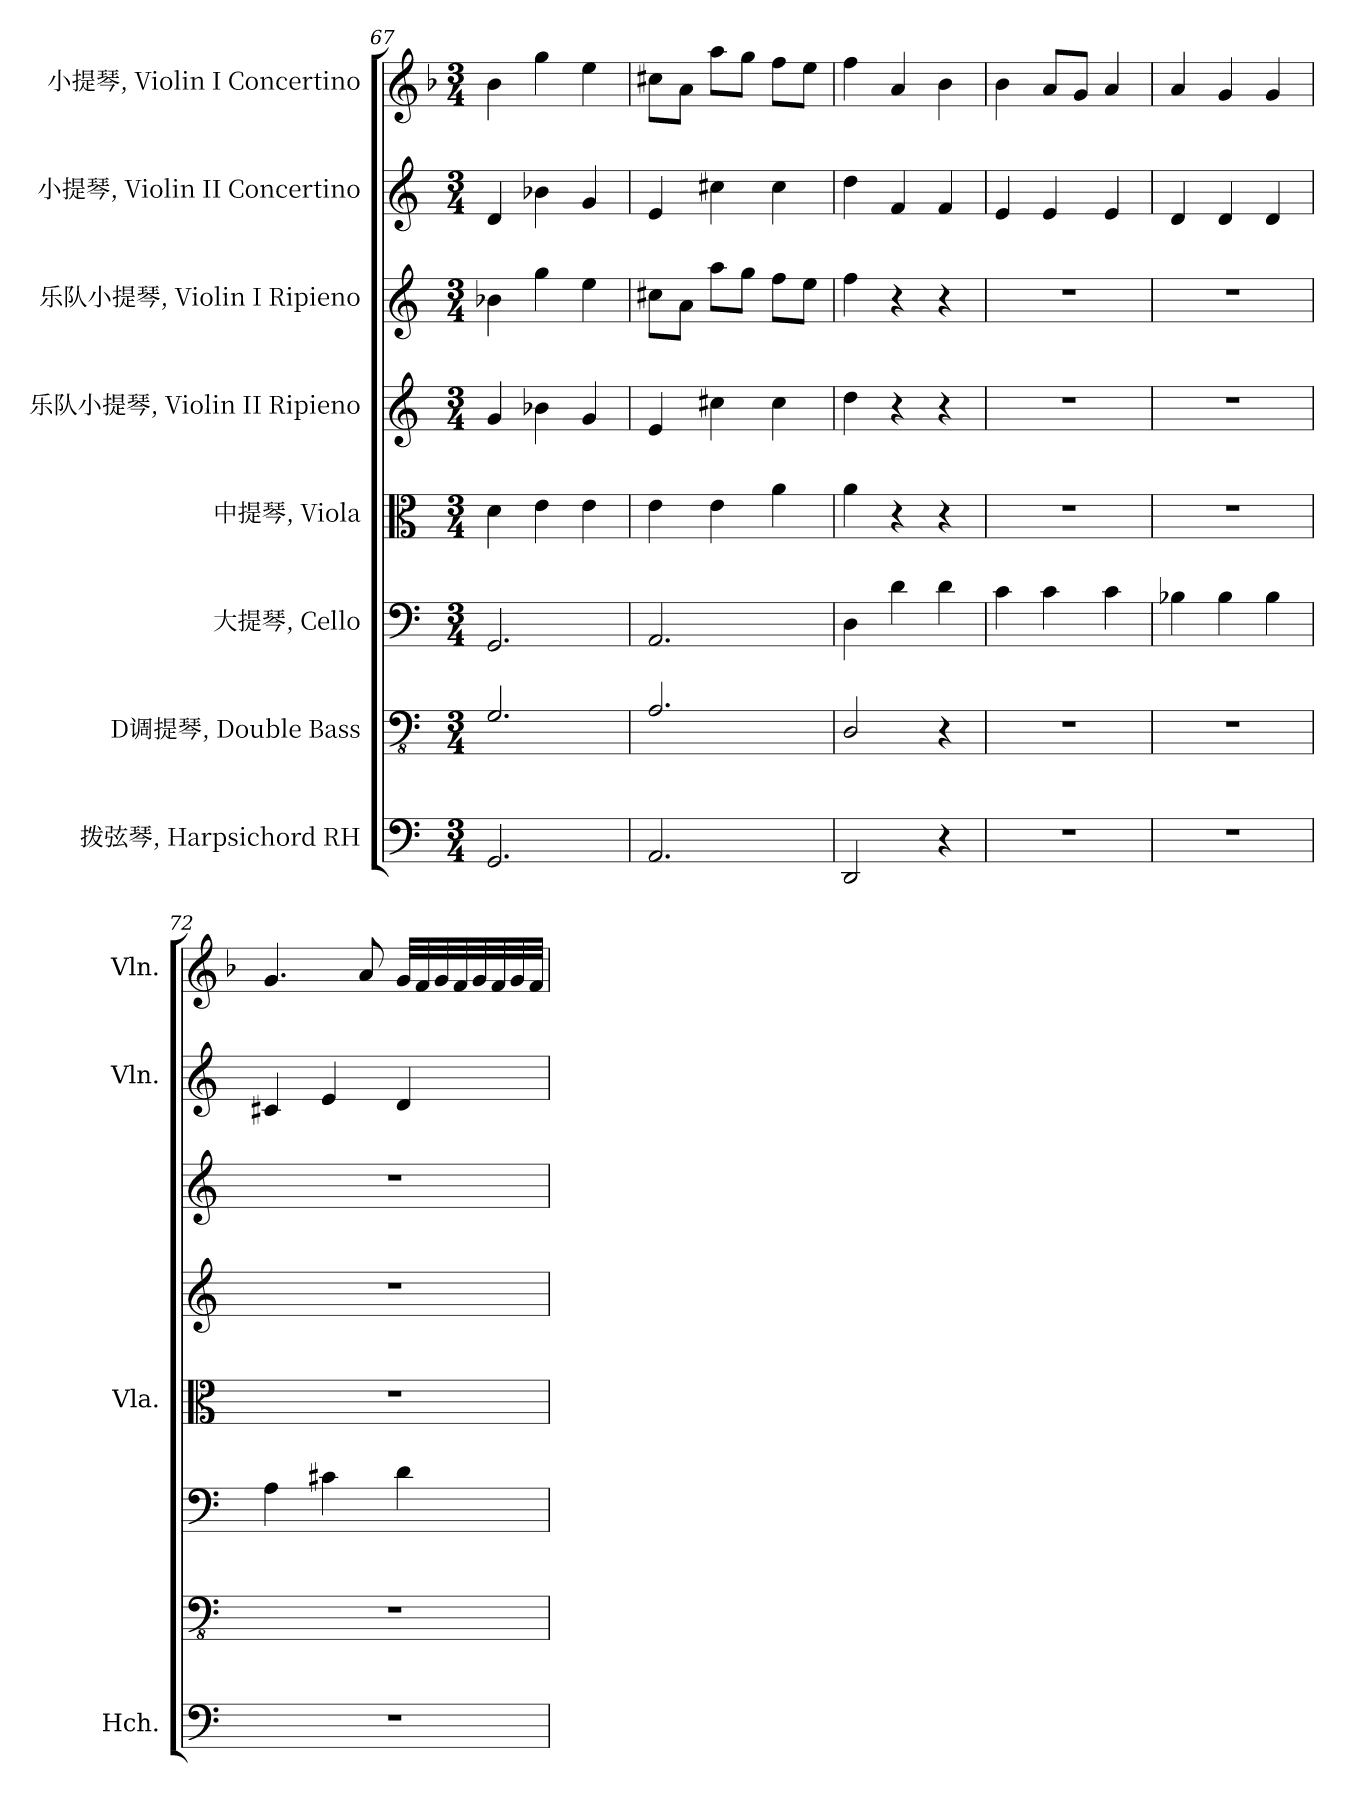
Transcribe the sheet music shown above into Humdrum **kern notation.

**kern	**kern	**kern	**kern	**kern	**kern	**kern	**kern
*part8	*part7	*part6	*part5	*part4	*part3	*part2	*part1
*staff8	*staff7	*staff6	*staff5	*staff4	*staff3	*staff2	*staff1
*I"拨弦琴, Harpsichord RH	*I"D调提琴, Double Bass	*I"大提琴, Cello	*I"中提琴, Viola	*I"乐队小提琴, Violin II Ripieno	*I"乐队小提琴, Violin I Ripieno	*I"小提琴, Violin II Concertino	*I"小提琴, Violin I Concertino
*I'Hch.	*	*	*I'Vla.	*	*	*I'Vln.	*I'Vln.
*clefF4	*clefFv4	*clefF4	*clefC3	*clefG2	*clefG2	*clefG2	*clefG2
*	*ITrd7c12	*	*	*	*	*	*
*k[]	*k[]	*k[]	*k[]	*k[]	*k[]	*k[]	*k[b-]
*M3/4	*M3/4	*M3/4	*M3/4	*M3/4	*M3/4	*M3/4	*M3/4
=67	=67	=67	=67	=67	=67	=67	=67
2.GG/	2.GGG/	2.GG/	4d\	4g/	4b-X\	4d/	4b-\
.	.	.	4e\	4b-X\	4gg\	4b-X\	4gg\
.	.	.	4e\	4g/	4ee\	4g/	4ee\
!!LO:PB:g=z
=68	=68	=68	=68	=68	=68	=68	=68
2.AA/	2.AAA/	2.AA/	4e\	4e/	8cc#X\L	4e/	8cc#X\L
.	.	.	.	.	8a\J	.	8a\J
.	.	.	4e\	4cc#X\	8aa\L	4cc#X\	8aa\L
.	.	.	.	.	8gg\J	.	8gg\J
.	.	.	4a\	4cc#\	8ff\L	4cc#\	8ff\L
.	.	.	.	.	8ee\J	.	8ee\J
=69	=69	=69	=69	=69	=69	=69	=69
2DD/	2DDD/	4D\	4a\	4dd\	4ff\	4dd\	4ff\
.	.	4d\	4r	4r	4r	4f/	4a/
4r	4r	4d\	4r	4r	4r	4f/	4b-\
=70	=70	=70	=70	=70	=70	=70	=70
2.r	2.r	4c\	2.r	2.r	2.r	4e/	4b-\
.	.	4c\	.	.	.	4e/	8a/L
.	.	.	.	.	.	.	8g/J
.	.	4c\	.	.	.	4e/	4a/
=71	=71	=71	=71	=71	=71	=71	=71
2.r	2.r	4B-X\	2.r	2.r	2.r	4d/	4a/
.	.	4B-\	.	.	.	4d/	4g/
.	.	4B-\	.	.	.	4d/	4g/
=72	=72	=72	=72	=72	=72	=72	=72
2.r	2.r	4A\	2.r	2.r	2.r	4c#X/	4.g/
.	.	4c#X\	.	.	.	4e/	.
.	.	.	.	.	.	.	8a/
.	.	4d\	.	.	.	4d/	32g/LLL
.	.	.	.	.	.	.	32f/
.	.	.	.	.	.	.	32g/
.	.	.	.	.	.	.	32f/
.	.	.	.	.	.	.	32g/
.	.	.	.	.	.	.	32f/
.	.	.	.	.	.	.	32g/
.	.	.	.	.	.	.	32f/JJJ
=	=	=	=	=	=	=	=
*-	*-	*-	*-	*-	*-	*-	*-
